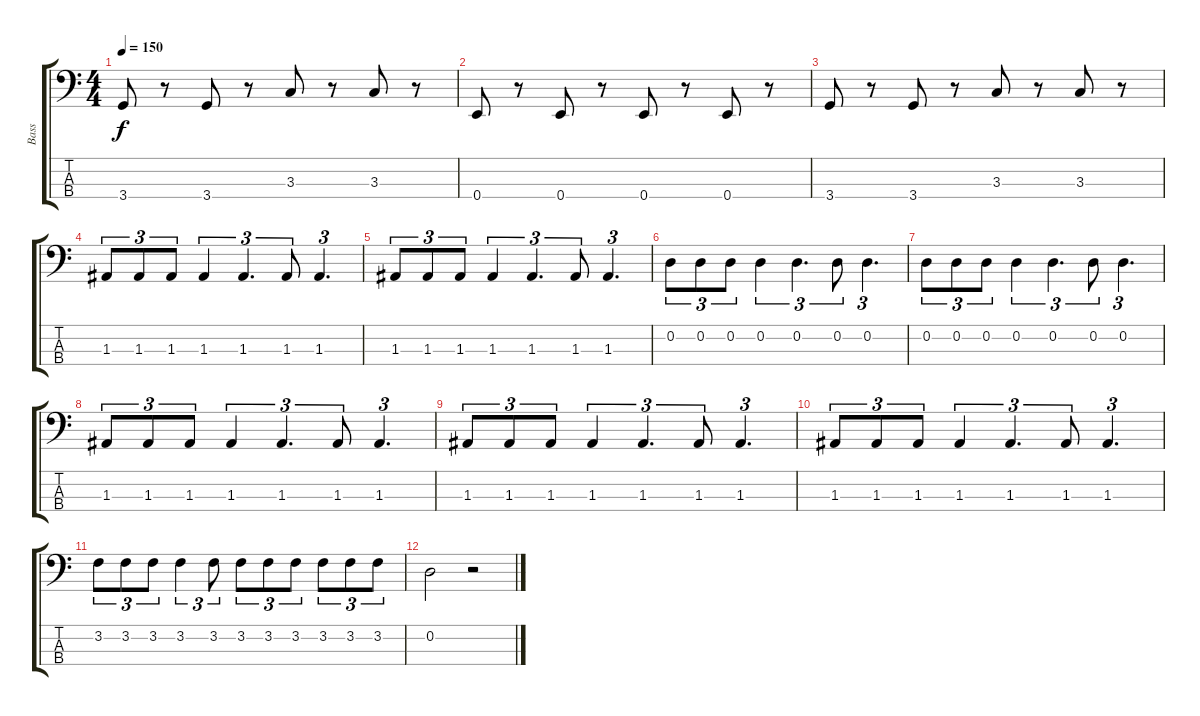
\track ("Bass" "Bass") {instrument electricbassfinger}
\staff {score tabs}
\tuning (G2 D2 A1 E1) {hide}
\ts (4 4)
\tempo 150
\clef f4
\ks c
3.4.8{dy f} r.8 3.4.8 r.8 3.3.8 r.8 3.3.8 r.8 |
0.4.8 r.8 0.4.8 r.8 0.4.8 r.8 0.4.8 r.8 |
3.4.8 r.8 3.4.8 r.8 3.3.8 r.8 3.3.8 r.8 |
1.3.8{tu (3 2)} 1.3.8{tu (3 2)} 1.3.8{tu (3 2)} 1.3.4{tu (3 2)} 1.3.4{d tu (3 2)} 1.3.8{tu (3 2)} 1.3.4{d tu (3 2)} |
1.3.8{tu (3 2)} 1.3.8{tu (3 2)} 1.3.8{tu (3 2)} 1.3.4{tu (3 2)} 1.3.4{d tu (3 2)} 1.3.8{tu (3 2)} 1.3.4{d tu (3 2)} |
0.2.8{tu (3 2)} 0.2.8{tu (3 2)} 0.2.8{tu (3 2)} 0.2.4{tu (3 2)} 0.2.4{d tu (3 2)} 0.2.8{tu (3 2)} 0.2.4{d tu (3 2)} |
0.2.8{tu (3 2)} 0.2.8{tu (3 2)} 0.2.8{tu (3 2)} 0.2.4{tu (3 2)} 0.2.4{d tu (3 2)} 0.2.8{tu (3 2)} 0.2.4{d tu (3 2)} |
1.3.8{tu (3 2)} 1.3.8{tu (3 2)} 1.3.8{tu (3 2)} 1.3.4{tu (3 2)} 1.3.4{d tu (3 2)} 1.3.8{tu (3 2)} 1.3.4{d tu (3 2)} |
1.3.8{tu (3 2)} 1.3.8{tu (3 2)} 1.3.8{tu (3 2)} 1.3.4{tu (3 2)} 1.3.4{d tu (3 2)} 1.3.8{tu (3 2)} 1.3.4{d tu (3 2)} |
1.3.8{tu (3 2)} 1.3.8{tu (3 2)} 1.3.8{tu (3 2)} 1.3.4{tu (3 2)} 1.3.4{d tu (3 2)} 1.3.8{tu (3 2)} 1.3.4{d tu (3 2)} |
3.2.8{tu (3 2)} 3.2.8{tu (3 2)} 3.2.8{tu (3 2)} 3.2.4{tu (3 2)} 3.2.8{tu (3 2)} 3.2.8{tu (3 2)} 3.2.8{tu (3 2)} 3.2.8{tu (3 2)} 3.2.8{tu (3 2)} 3.2.8{tu (3 2)} 3.2.8{tu (3 2)} |
0.2.2 r.2
